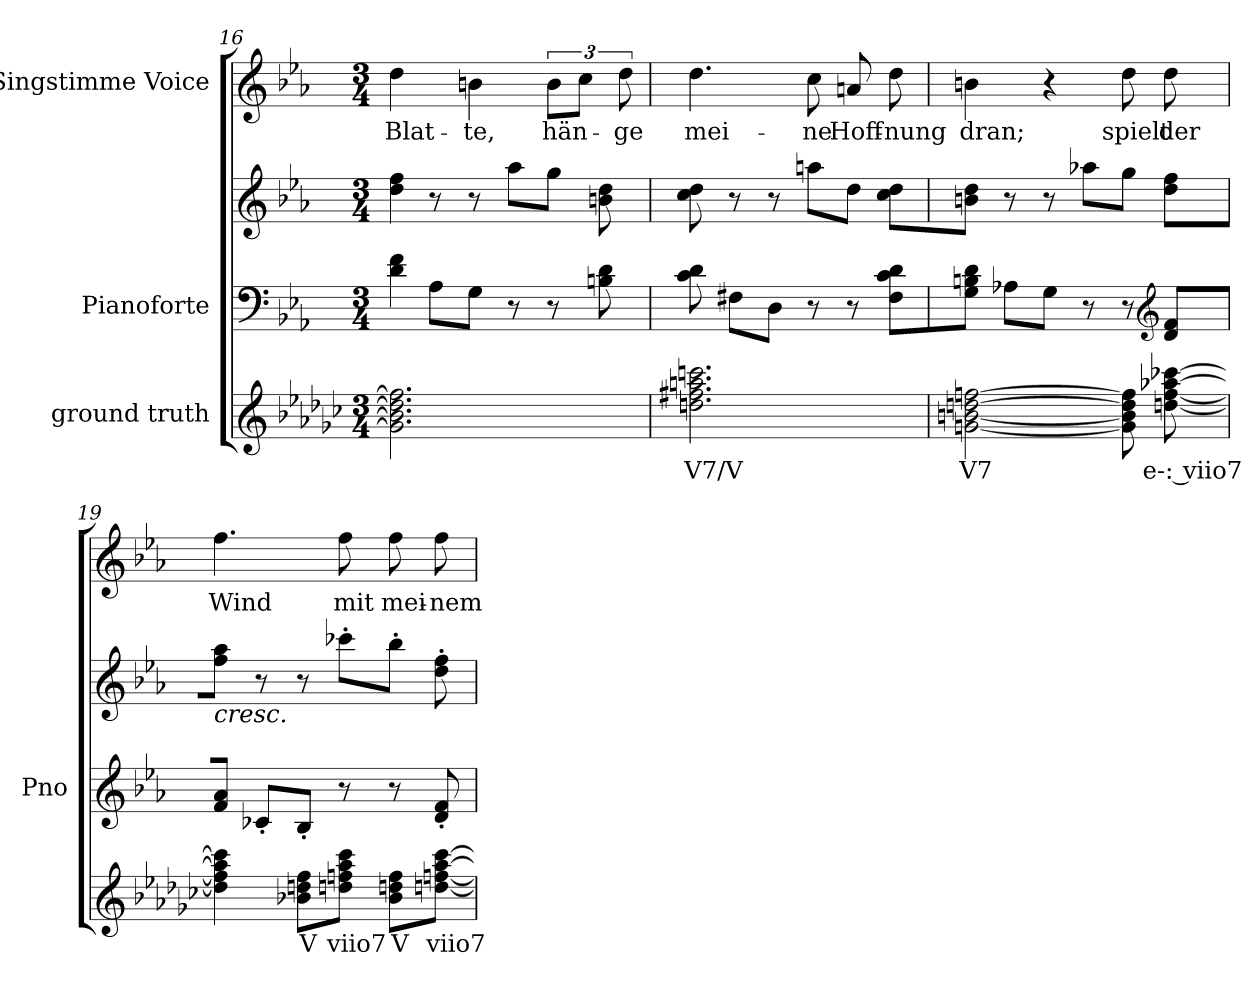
**kern	**text	**kern	**kern	**kern	**text
*part3	*part3	*part2	*part2	*part1	*part1
*staff4	*staff4	*staff3	*staff2	*staff1	*staff1
*I"ground truth	*	*I"Pianoforte	*	*I"Singstimme Voice	*
*	*	*I'Pno	*	*	*
*	*	*clefF4	*clefG2	*clefG2	*
*k[b-e-a-d-g-c-]	*	*k[b-e-a-]	*k[b-e-a-]	*k[b-e-a-]	*
*M3/4	*	*M3/4	*M3/4	*M3/4	*
=16	=16	=16	=16	=16	=16
!	!	!	!	!	!LO:LY:b
2.g] 2.b] 2.dd] 2.ff]	.	8d\ 8f\J	8dd\ 8ff\J	4dd\	Blat-
.	.	8A-\L	8r	.	.
!	!	!	!	!	!LO:LY:b
.	.	8G\J	8r	4bn\	-te,
.	.	8r	8aa-\L	.	.
!	!	!	!	!	!LO:LY:b
.	.	8r	8gg\J	12b\L	hän-
.	.	.	.	12cc\J	.
.	.	8Bn\ 8d\	8bn\ 8dd\	.	.
!	!	!	!	!	!LO:LY:b
.	.	.	.	12dd\	-ge
=17	=17	=17	=17	=17	=17
!	!	!	!	!	!LO:LY:b
2.ddn 2.ff#X 2.aan 2.cccn	V7/V	8c\ 8d\	8cc\ 8dd\	4.dd\	mei-
.	.	8F#X\L	8r	.	.
.	.	8D\J	8r	.	.
!	!	!	!	!	!LO:LY:b
.	.	8r	8aan\L	8cc\	-ne
!	!	!	!	!	!LO:LY:b
.	.	8r	8dd\J	8an/	Hoff-
!	!	!	!	!	!LO:LY:b
.	.	8F#\ 8c\ 8d\L	8cc\ 8dd\L	8dd\	-nung
=18	=18	=18	=18	=18	=18
!	!	!	!	!	!LO:LY:b
[2gn [2bn [2ddn [2ffn	V7	8G\ 8Bn\ 8d\J	8bn\ 8dd\J	4bn\	dran;
.	.	8A-X\L	8r	.	.
.	.	8G\J	8r	4r	.
.	.	8r	8aa-X\L	.	.
!	!	!	!	!	!LO:LY:b
8g] 8b] 8dd] 8ff]	.	8r	8gg\J	8dd\	spielt
*	*	*clefG2	*	*	*
!	!	!	!	!	!LO:LY:b
[8ddn [8ff [8aa-X [8ccc-X	e-: viio7	8d/ 8f/L	8dd\ 8ff\L	8dd\	der
=19	=19	=19	=19	=19	=19
!	!	!	!LO:TX:b:i:t=cresc.	!	!
!	!	!	!	!	!LO:LY:b
4dd] 4ff] 4aa-] 4ccc-]	.	8f/ 8a-/J	8ff\ 8aa-\J	4.ff\	Wind
.	.	8c-X'/L	8r	.	.
8b-X 8ddn 8ffL	V	8B-'/J	8r	.	.
!	!	!	!	!	!LO:LY:b
8ddn 8ffn 8aa- 8ccc-J	viio7	8r	8ccc-X'\L	8ff\	mit
!	!	!	!	!	!LO:LY:b
8b- 8ddn 8ffL	V	8r	8bb-'\J	8ff\	mei-
!	!	!	!	!	!LO:LY:b
[8ddn [8ffn [8aa- [8ccc-J	viio7	8d/' 8f/'	8dd\' 8ff\'	8ff\	-nem
=	=	=	=	=	=
*-	*-	*-	*-	*-	*-
